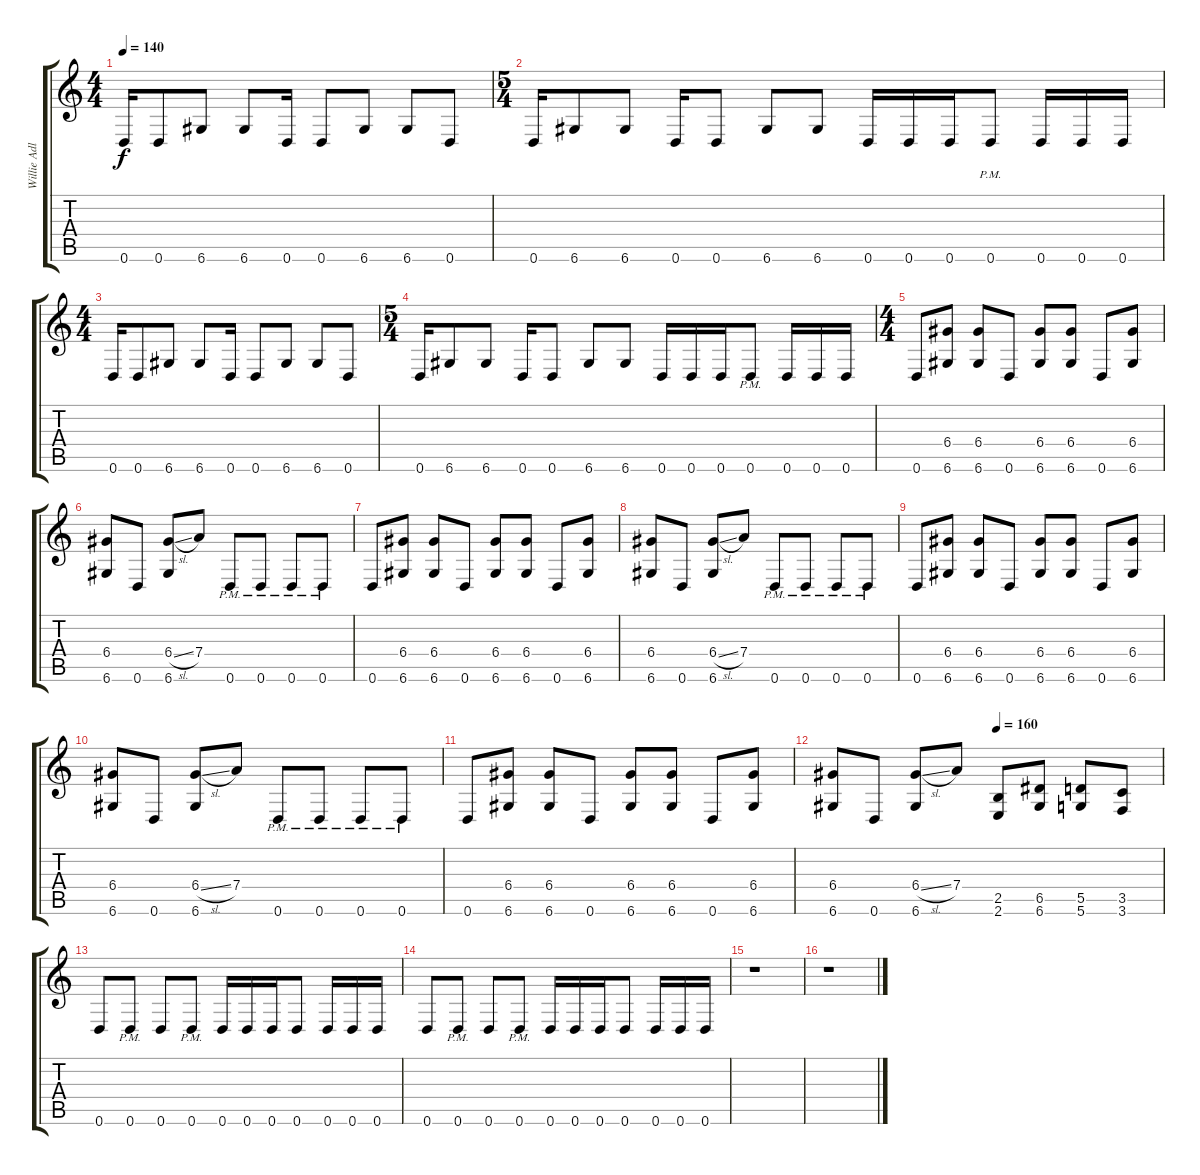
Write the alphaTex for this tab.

\track ("Willie Adler" "Willie Adl") {instrument distortionguitar}
\staff {score tabs}
\tuning (E4 B3 G3 D3 A2 D2) {hide}
\ts (4 4)
\tempo 140
\clef g2
\ks c
0.6.16{dy f} 0.6.8 6.6.8 6.6.8 0.6.16 0.6.8 6.6.8 6.6.8 0.6.8 |
\ts (5 4)
0.6.16 6.6.8 6.6.8 0.6.16 0.6.8 6.6.8 6.6.8 0.6.16 0.6.16 0.6.16 0.6{pm}.8 0.6.16 0.6.16 0.6.16 |
\ts (4 4)
0.6.16 0.6.8 6.6.8 6.6.8 0.6.16 0.6.8 6.6.8 6.6.8 0.6.8 |
\ts (5 4)
0.6.16 6.6.8 6.6.8 0.6.16 0.6.8 6.6.8 6.6.8 0.6.16 0.6.16 0.6.16 0.6{pm}.8 0.6.16 0.6.16 0.6.16 |
\ts (4 4)
0.6.8 (6.4 6.6).8 (6.4 6.6).8 0.6.8 (6.4 6.6).8 (6.4 6.6).8 0.6.8 (6.4 6.6).8 |
(6.4 6.6).8 0.6.8 (6.4{sl} 6.6).8 7.4.8 0.6{pm}.8 0.6{pm}.8 0.6{pm}.8 0.6{pm}.8 |
0.6.8 (6.4 6.6).8 (6.4 6.6).8 0.6.8 (6.4 6.6).8 (6.4 6.6).8 0.6.8 (6.4 6.6).8 |
(6.4 6.6).8 0.6.8 (6.4{sl} 6.6).8 7.4.8 0.6{pm}.8 0.6{pm}.8 0.6{pm}.8 0.6{pm}.8 |
0.6.8 (6.4 6.6).8 (6.4 6.6).8 0.6.8 (6.4 6.6).8 (6.4 6.6).8 0.6.8 (6.4 6.6).8 |
(6.4 6.6).8 0.6.8 (6.4{sl} 6.6).8 7.4.8 0.6{pm}.8 0.6{pm}.8 0.6{pm}.8 0.6{pm}.8 |
0.6.8 (6.4 6.6).8 (6.4 6.6).8 0.6.8 (6.4 6.6).8 (6.4 6.6).8 0.6.8 (6.4 6.6).8 |
\tempo (160 0.5)
(6.4 6.6).8 0.6.8 (6.4{sl} 6.6).8 7.4.8 (2.5 2.6).8 (6.5 6.6).8 (5.5 5.6).8 (3.5 3.6).8 |
0.6.8 0.6{pm}.8 0.6.8 0.6{pm}.8 0.6.16 0.6.16 0.6.16 0.6.8 0.6.16 0.6.16 0.6.16 |
0.6.8 0.6{pm}.8 0.6.8 0.6{pm}.8 0.6.16 0.6.16 0.6.16 0.6.8 0.6.16 0.6.16 0.6.16 |
r.1 |
r.1
